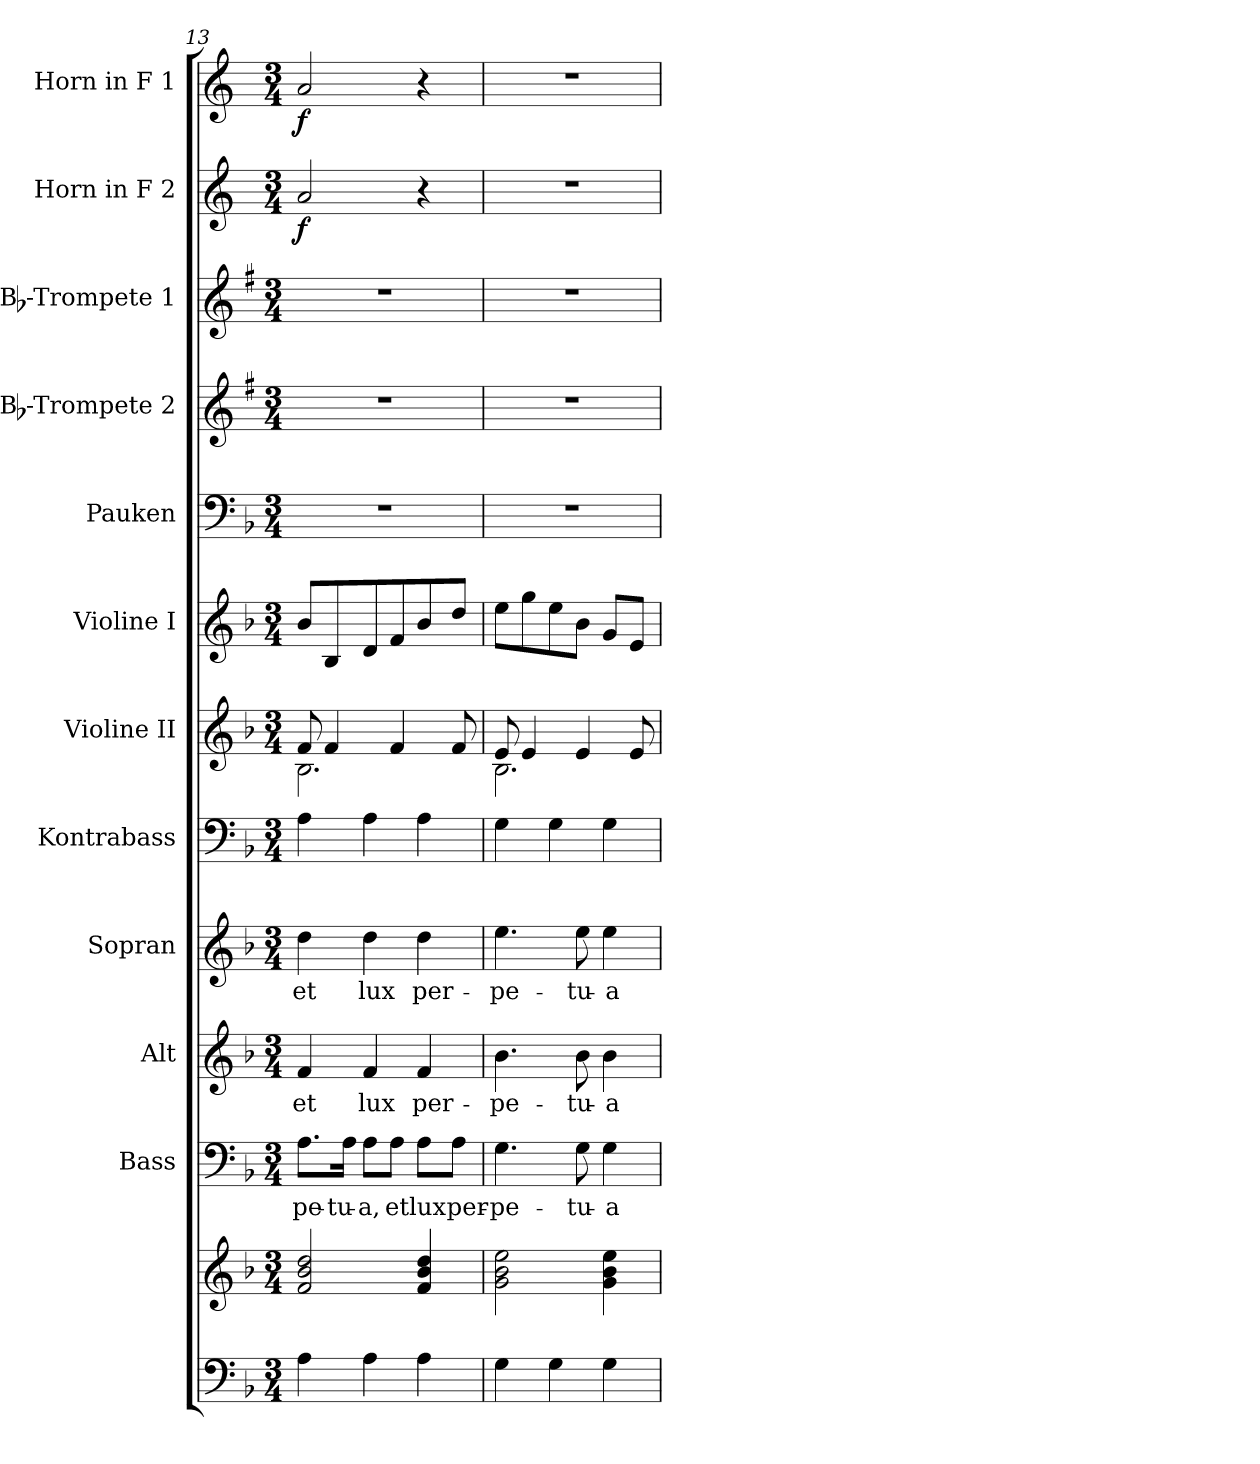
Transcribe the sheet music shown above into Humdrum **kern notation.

**kern	**kern	**kern	**text	**kern	**text	**kern	**text	**kern	**kern	**kern	**kern	**kern	**kern	**kern	**dynam	**kern	**dynam
*part12	*part12	*part11	*part11	*part10	*part10	*part9	*part9	*part8	*part7	*part6	*part5	*part4	*part3	*part2	*part2	*part1	*part1
*staff13	*staff12	*staff11	*staff11	*staff10	*staff10	*staff9	*staff9	*staff8	*staff7	*staff6	*staff5	*staff4	*staff3	*staff2	*staff2	*staff1	*staff1
*	*	*I"Bass	*	*I"Alt	*	*I"Sopran	*	*I"Kontrabass	*I"Violine II	*I"Violine I	*I"Pauken	*I"Bb-Trompete 2	*I"Bb-Trompete 1	*I"Horn in F 2	*	*I"Horn in F 1	*
*	*	*I'B.	*	*I'A.	*	*I'S.	*	*I'Kb.	*I'Vl. II	*I'Vl. I	*I'Pk.	*I'Bb Trp. 2	*I'Bb Trp. 1	*	*	*	*
*clefF4	*clefG2	*clefF4	*	*clefG2	*	*clefG2	*	*clefF4	*clefG2	*clefG2	*clefF4	*clefG2	*clefG2	*clefG2	*	*clefG2	*
*	*	*	*	*	*	*	*	*ITrd7c12	*	*	*	*ITrd1c2	*ITrd1c2	*ITrd4c7	*	*ITrd4c7	*
*k[b-]	*k[b-]	*k[b-]	*	*k[b-]	*	*k[b-]	*	*k[b-]	*k[b-]	*k[b-]	*k[b-]	*k[b-]	*k[b-]	*k[b-]	*	*k[b-]	*
*F:	*F:	*F:	*	*F:	*	*F:	*	*F:	*F:	*F:	*F:	*F:	*F:	*F:	*	*F:	*
*M3/4	*M3/4	*M3/4	*	*M3/4	*	*M3/4	*	*M3/4	*M3/4	*M3/4	*M3/4	*M3/4	*M3/4	*M3/4	*	*M3/4	*
=13	=13	=13	=13	=13	=13	=13	=13	=13	=13	=13	=13	=13	=13	=13	=13	=13	=13
!	!	!	!LO:LY:b	!	!LO:LY:b	!	!LO:LY:b	!	!	!	!	!	!	!	!LO:DY:b	!	!LO:DY:b
*	*	*	*	*	*	*	*	*	*^	*	*	*	*	*	*	*	*
4A\	2f/ 2b-/ 2dd/	8.A\L	-pe-	4f/	et	4dd\	et	4AA\	8f/	2.B-\	8b-/L	2.r	2.r	2.r	2d/	f	2d/	f
.	.	.	.	.	.	.	.	.	4f/	.	8B-/	.	.	.	.	.	.	.
!	!	!	!LO:LY:b	!	!	!	!	!	!	!	!	!	!	!	!	!	!	!
.	.	16A\Jk	-tu-	.	.	.	.	.	.	.	.	.	.	.	.	.	.	.
!	!	!	!LO:LY:b	!	!LO:LY:b	!	!LO:LY:b	!	!	!	!	!	!	!	!	!	!	!
4A\	.	8A\L	-a,	4f/	lux	4dd\	lux	4AA\	.	.	8d/	.	.	.	.	.	.	.
!	!	!	!LO:LY:b	!	!	!	!	!	!	!	!	!	!	!	!	!	!	!
.	.	8A\J	et	.	.	.	.	.	4f/	.	8f/	.	.	.	.	.	.	.
!	!	!	!LO:LY:b	!	!LO:LY:b	!	!LO:LY:b	!	!	!	!	!	!	!	!	!	!	!
4A\	4f/ 4b-/ 4dd/	8A\L	lux	4f/	per-	4dd\	per-	4AA\	.	.	8b-/	.	.	.	4r	.	4r	.
!	!	!	!LO:LY:b	!	!	!	!	!	!	!	!	!	!	!	!	!	!	!
.	.	8A\J	per-	.	.	.	.	.	8f/	.	8dd/J	.	.	.	.	.	.	.
=14	=14	=14	=14	=14	=14	=14	=14	=14	=14	=14	=14	=14	=14	=14	=14	=14	=14	=14
!	!	!	!LO:LY:b	!	!LO:LY:b	!	!LO:LY:b	!	!	!	!	!	!	!	!	!	!	!
4G\	2g\ 2b-\ 2ee\	4.G\	-pe-	4.b-\	-pe-	4.ee\	-pe-	4GG\	8e/	2.B-\	8ee\L	2.r	2.r	2.r	2.r	.	2.r	.
.	.	.	.	.	.	.	.	.	4e/	.	8gg\	.	.	.	.	.	.	.
4G\	.	.	.	.	.	.	.	4GG\	.	.	8ee\	.	.	.	.	.	.	.
!	!	!	!LO:LY:b	!	!LO:LY:b	!	!LO:LY:b	!	!	!	!	!	!	!	!	!	!	!
.	.	8G\	-tu-	8b-\	-tu-	8ee\	-tu-	.	4e/	.	8b-\J	.	.	.	.	.	.	.
!	!	!	!LO:LY:b	!	!LO:LY:b	!	!LO:LY:b	!	!	!	!	!	!	!	!	!	!	!
4G\	4g\ 4b-\ 4ee\	4G\	-a	4b-\	-a	4ee\	-a	4GG\	.	.	8g/L	.	.	.	.	.	.	.
.	.	.	.	.	.	.	.	.	8e/	.	8e/J	.	.	.	.	.	.	.
*	*	*	*	*	*	*	*	*	*v	*v	*	*	*	*	*	*	*	*
=	=	=	=	=	=	=	=	=	=	=	=	=	=	=	=	=	=
*-	*-	*-	*-	*-	*-	*-	*-	*-	*-	*-	*-	*-	*-	*-	*-	*-	*-
